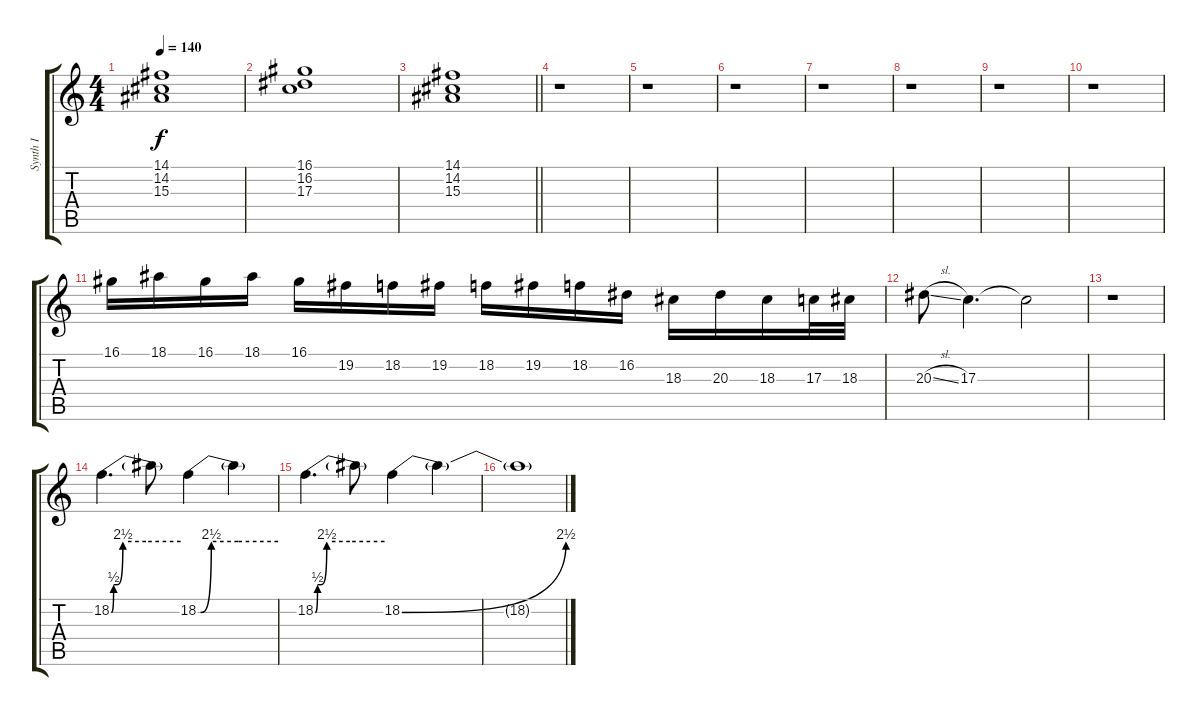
\track ("Synth I" "Synth I") {instrument flute}
\staff {score tabs}
\tuning (E4 B3 G3 D3 A2 E2) {hide}
\ts (4 4)
\tempo 140
\clef g2
\ks c
(14.1 14.2 15.3).1{dy f} |
(16.1 16.2 17.3).1 |
\barLineRight lightlight
(14.1 14.2 15.3).1 |
r.1 |
r.1 |
r.1 |
r.1 |
r.1 |
r.1 |
r.1 |
16.1.16{instrument piccolo} 18.1.16 16.1.16 18.1.16 16.1.16 19.2.16 18.2.16 19.2.16 18.2.16 19.2.16 18.2.16 16.2.16 18.3.16 20.3.16 18.3.16 17.3.32 18.3.32 |
20.3{sl}.8 17.3.4{d} 17.3{t}.2 |
r.1 |
18.2{be (custom 0 0 2 2 5 2 10 10 30 10 60 10)}.4{d volume 12 balance 0} 18.2{t}.8 18.2{be (custom 0 0 2 0 10 10 30 10 60 10)}.4{balance 0} 18.2{t}.4 |
18.2{be (custom 0 0 2 2 5 2 10 10 30 10 60 10)}.4{d balance 0} 18.2{t}.8 18.2{be (bend 0 0 60 10)}.4{volume 5 balance 0} 18.2{t}.4 |
18.2{t}.1
